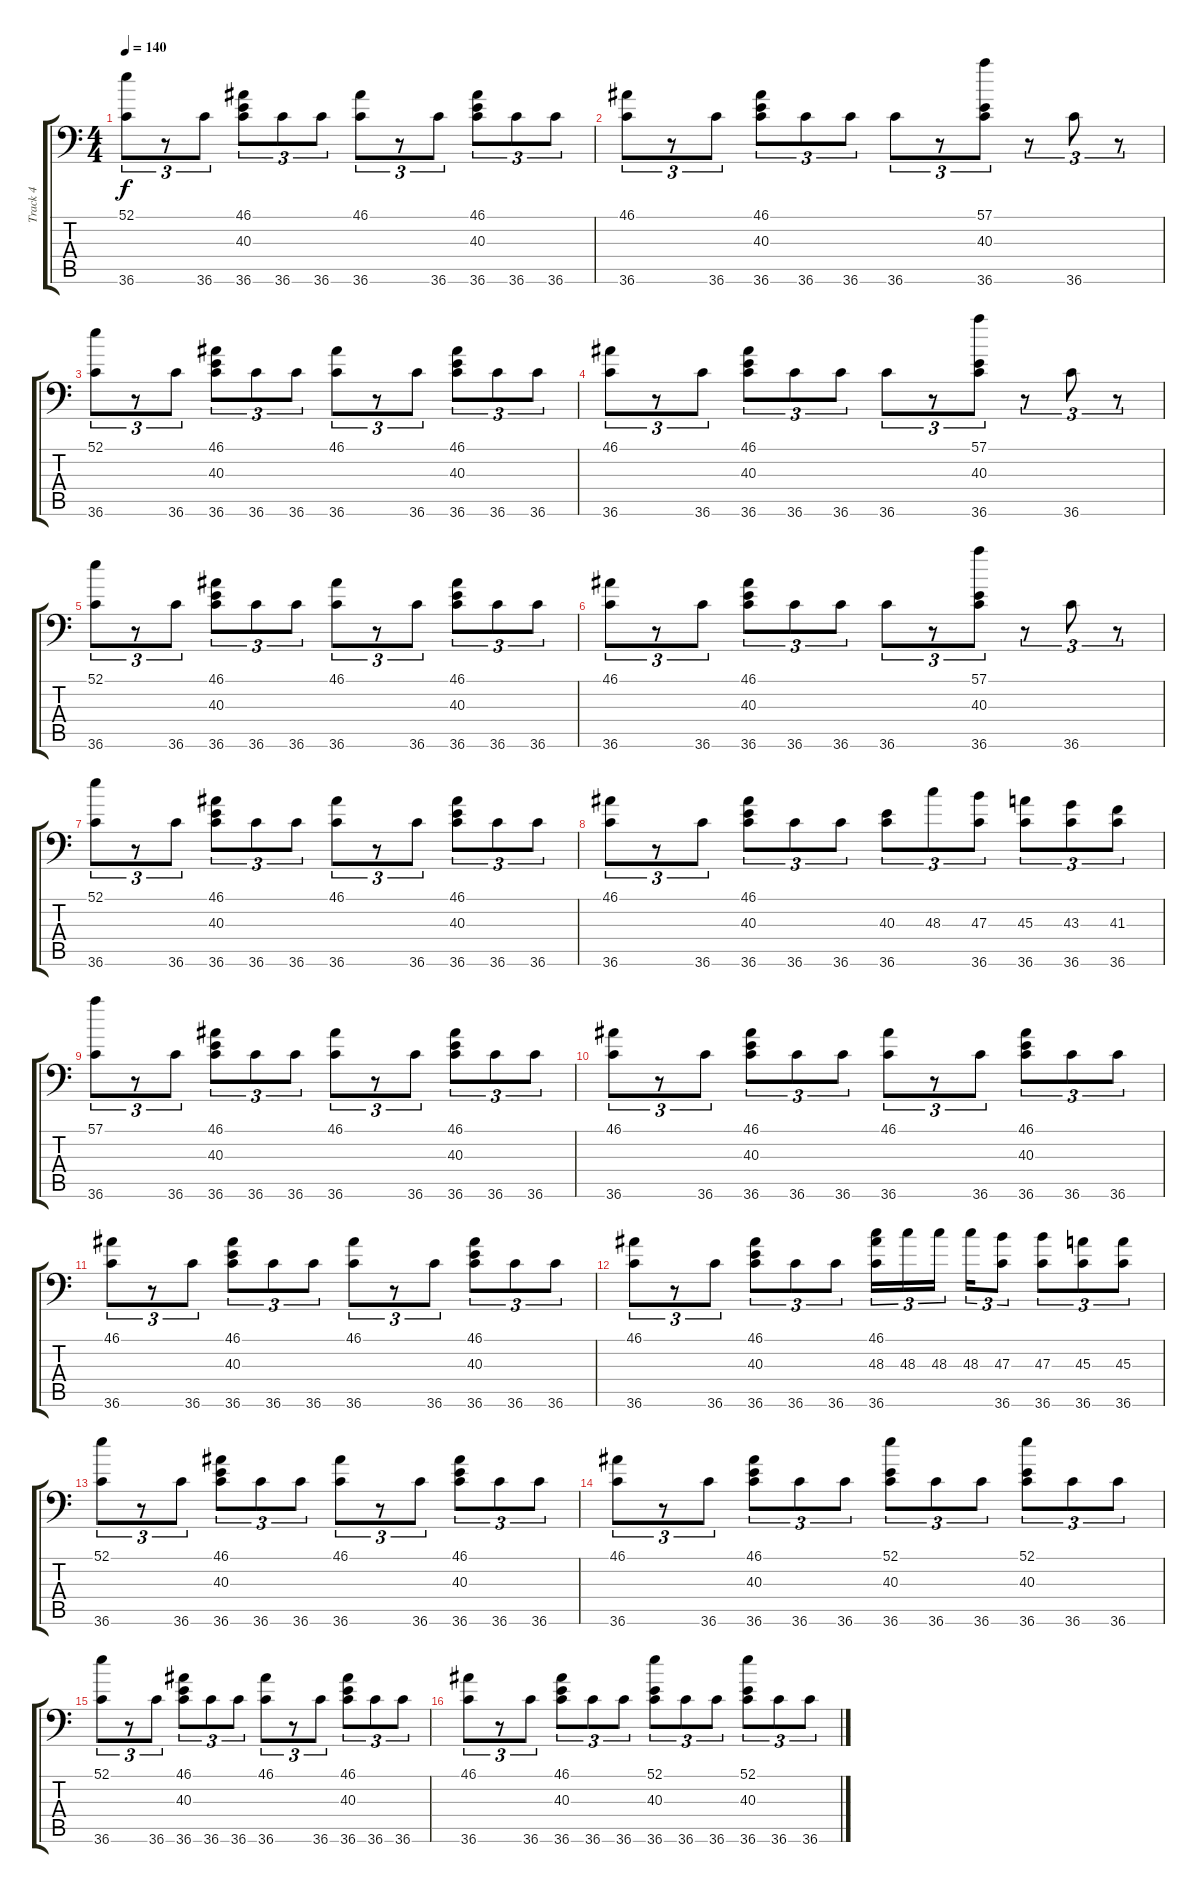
\track ("Track 4" "Track 4") {instrument acousticgrandpiano}
\staff {score tabs}
\tuning (C-1 C-1 C-1 C-1 C-1 C-1) {hide}
\ts (4 4)
\tempo 140
\clef f4
\ks c
(52.1 36.6).8{tu (3 2) dy f} r.8{tu (3 2)} 36.6.8{tu (3 2)} (46.1 40.3 36.6).8{tu (3 2)} 36.6.8{tu (3 2)} 36.6.8{tu (3 2)} (46.1 36.6).8{tu (3 2)} r.8{tu (3 2)} 36.6.8{tu (3 2)} (46.1 40.3 36.6).8{tu (3 2)} 36.6.8{tu (3 2)} 36.6.8{tu (3 2)} |
(46.1 36.6).8{tu (3 2)} r.8{tu (3 2)} 36.6.8{tu (3 2)} (46.1 40.3 36.6).8{tu (3 2)} 36.6.8{tu (3 2)} 36.6.8{tu (3 2)} 36.6.8{tu (3 2)} r.8{tu (3 2)} (57.1 40.3 36.6).8{tu (3 2)} r.8{tu (3 2)} 36.6.8{tu (3 2)} r.8{tu (3 2)} |
(52.1 36.6).8{tu (3 2)} r.8{tu (3 2)} 36.6.8{tu (3 2)} (46.1 40.3 36.6).8{tu (3 2)} 36.6.8{tu (3 2)} 36.6.8{tu (3 2)} (46.1 36.6).8{tu (3 2)} r.8{tu (3 2)} 36.6.8{tu (3 2)} (46.1 40.3 36.6).8{tu (3 2)} 36.6.8{tu (3 2)} 36.6.8{tu (3 2)} |
(46.1 36.6).8{tu (3 2)} r.8{tu (3 2)} 36.6.8{tu (3 2)} (46.1 40.3 36.6).8{tu (3 2)} 36.6.8{tu (3 2)} 36.6.8{tu (3 2)} 36.6.8{tu (3 2)} r.8{tu (3 2)} (57.1 40.3 36.6).8{tu (3 2)} r.8{tu (3 2)} 36.6.8{tu (3 2)} r.8{tu (3 2)} |
(52.1 36.6).8{tu (3 2)} r.8{tu (3 2)} 36.6.8{tu (3 2)} (46.1 40.3 36.6).8{tu (3 2)} 36.6.8{tu (3 2)} 36.6.8{tu (3 2)} (46.1 36.6).8{tu (3 2)} r.8{tu (3 2)} 36.6.8{tu (3 2)} (46.1 40.3 36.6).8{tu (3 2)} 36.6.8{tu (3 2)} 36.6.8{tu (3 2)} |
(46.1 36.6).8{tu (3 2)} r.8{tu (3 2)} 36.6.8{tu (3 2)} (46.1 40.3 36.6).8{tu (3 2)} 36.6.8{tu (3 2)} 36.6.8{tu (3 2)} 36.6.8{tu (3 2)} r.8{tu (3 2)} (57.1 40.3 36.6).8{tu (3 2)} r.8{tu (3 2)} 36.6.8{tu (3 2)} r.8{tu (3 2)} |
(52.1 36.6).8{tu (3 2)} r.8{tu (3 2)} 36.6.8{tu (3 2)} (46.1 40.3 36.6).8{tu (3 2)} 36.6.8{tu (3 2)} 36.6.8{tu (3 2)} (46.1 36.6).8{tu (3 2)} r.8{tu (3 2)} 36.6.8{tu (3 2)} (46.1 40.3 36.6).8{tu (3 2)} 36.6.8{tu (3 2)} 36.6.8{tu (3 2)} |
(46.1 36.6).8{tu (3 2)} r.8{tu (3 2)} 36.6.8{tu (3 2)} (46.1 40.3 36.6).8{tu (3 2)} 36.6.8{tu (3 2)} 36.6.8{tu (3 2)} (40.3 36.6).8{tu (3 2)} 48.3.8{tu (3 2)} (47.3 36.6).8{tu (3 2)} (45.3 36.6).8{tu (3 2)} (43.3 36.6).8{tu (3 2)} (41.3 36.6).8{tu (3 2)} |
(57.1 36.6).8{tu (3 2)} r.8{tu (3 2)} 36.6.8{tu (3 2)} (46.1 40.3 36.6).8{tu (3 2)} 36.6.8{tu (3 2)} 36.6.8{tu (3 2)} (46.1 36.6).8{tu (3 2)} r.8{tu (3 2)} 36.6.8{tu (3 2)} (46.1 40.3 36.6).8{tu (3 2)} 36.6.8{tu (3 2)} 36.6.8{tu (3 2)} |
(46.1 36.6).8{tu (3 2)} r.8{tu (3 2)} 36.6.8{tu (3 2)} (46.1 40.3 36.6).8{tu (3 2)} 36.6.8{tu (3 2)} 36.6.8{tu (3 2)} (46.1 36.6).8{tu (3 2)} r.8{tu (3 2)} 36.6.8{tu (3 2)} (46.1 40.3 36.6).8{tu (3 2)} 36.6.8{tu (3 2)} 36.6.8{tu (3 2)} |
(46.1 36.6).8{tu (3 2)} r.8{tu (3 2)} 36.6.8{tu (3 2)} (46.1 40.3 36.6).8{tu (3 2)} 36.6.8{tu (3 2)} 36.6.8{tu (3 2)} (46.1 36.6).8{tu (3 2)} r.8{tu (3 2)} 36.6.8{tu (3 2)} (46.1 40.3 36.6).8{tu (3 2)} 36.6.8{tu (3 2)} 36.6.8{tu (3 2)} |
(46.1 36.6).8{tu (3 2)} r.8{tu (3 2)} 36.6.8{tu (3 2)} (46.1 40.3 36.6).8{tu (3 2)} 36.6.8{tu (3 2)} 36.6.8{tu (3 2)} (46.1 48.3 36.6).16{tu (3 2)} 48.3.16{tu (3 2)} 48.3.16{tu (3 2)} 48.3.16{tu (3 2)} (47.3 36.6).8{tu (3 2)} (47.3 36.6).8{tu (3 2)} (45.3 36.6).8{tu (3 2)} (45.3 36.6).8{tu (3 2)} |
(52.1 36.6).8{tu (3 2)} r.8{tu (3 2)} 36.6.8{tu (3 2)} (46.1 40.3 36.6).8{tu (3 2)} 36.6.8{tu (3 2)} 36.6.8{tu (3 2)} (46.1 36.6).8{tu (3 2)} r.8{tu (3 2)} 36.6.8{tu (3 2)} (46.1 40.3 36.6).8{tu (3 2)} 36.6.8{tu (3 2)} 36.6.8{tu (3 2)} |
(46.1 36.6).8{tu (3 2)} r.8{tu (3 2)} 36.6.8{tu (3 2)} (46.1 40.3 36.6).8{tu (3 2)} 36.6.8{tu (3 2)} 36.6.8{tu (3 2)} (52.1 40.3 36.6).8{tu (3 2)} 36.6.8{tu (3 2)} 36.6.8{tu (3 2)} (52.1 40.3 36.6).8{tu (3 2)} 36.6.8{tu (3 2)} 36.6.8{tu (3 2)} |
(52.1 36.6).8{tu (3 2)} r.8{tu (3 2)} 36.6.8{tu (3 2)} (46.1 40.3 36.6).8{tu (3 2)} 36.6.8{tu (3 2)} 36.6.8{tu (3 2)} (46.1 36.6).8{tu (3 2)} r.8{tu (3 2)} 36.6.8{tu (3 2)} (46.1 40.3 36.6).8{tu (3 2)} 36.6.8{tu (3 2)} 36.6.8{tu (3 2)} |
(46.1 36.6).8{tu (3 2)} r.8{tu (3 2)} 36.6.8{tu (3 2)} (46.1 40.3 36.6).8{tu (3 2)} 36.6.8{tu (3 2)} 36.6.8{tu (3 2)} (52.1 40.3 36.6).8{tu (3 2)} 36.6.8{tu (3 2)} 36.6.8{tu (3 2)} (52.1 40.3 36.6).8{tu (3 2)} 36.6.8{tu (3 2)} 36.6.8{tu (3 2)}
